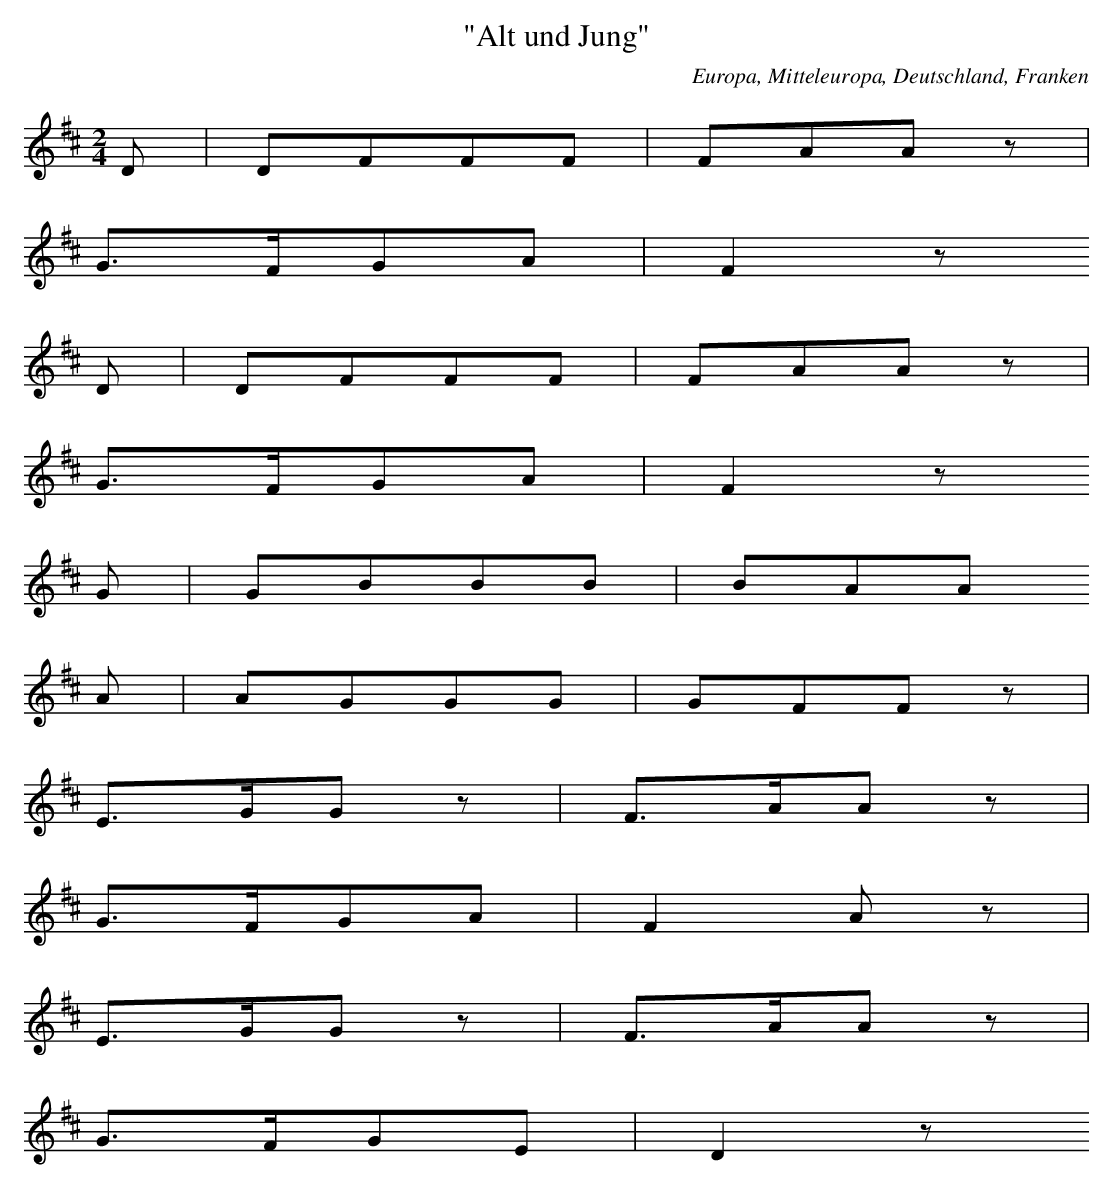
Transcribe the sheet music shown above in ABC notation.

X:1
T: "Alt und Jung"
O: Europa, Mitteleuropa, Deutschland, Franken
M: 2/4
L: 1/16
K: D
D2 | D2F2F2F2 | F2A2A2z2 |
G3FG2A2 | F4z2
D2 | D2F2F2F2 | F2A2A2z2 |
G3FG2A2 | F4z2
G2 | G2B2B2B2 | B2A2A2
A2 | A2G2G2G2 | G2F2F2z2 |
E3GG2z2 | F3AA2z2 |
G3FG2A2 | F4A2z2 |
E3GG2z2 | F3AA2z2 |
G3FG2E2 | D4z2
